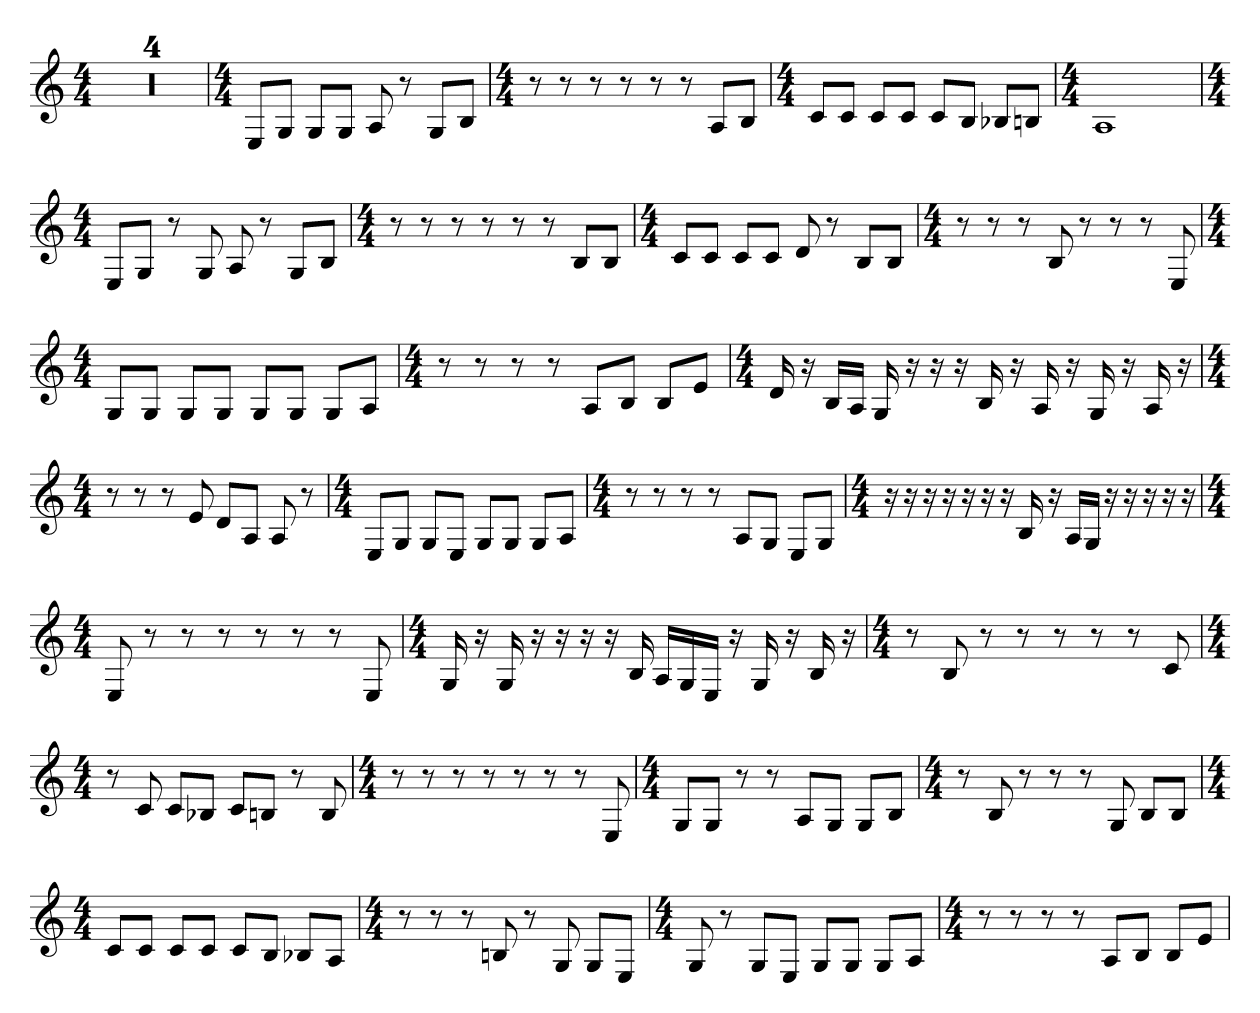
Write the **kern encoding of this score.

**kern
*part1
*staff1
*M4/4
=
1r
=
*M4/4
1r
=
*M4/4
1r
=
*M4/4
1r
=
*M4/4
8EL
8GJ
8GL
8GJ
8A
8r
8GL
8BJ
=
*M4/4
8r
8r
8r
8r
8r
8r
8AL
8BJ
=
*M4/4
8cL
8cJ
8cL
8cJ
8cL
8BJ
8B-XL
8BnJ
=
*M4/4
1A
=
*M4/4
8EL
8GJ
8r
8G
8A
8r
8GL
8BJ
=
*M4/4
8r
8r
8r
8r
8r
8r
8BL
8BJ
=
*M4/4
8cL
8cJ
8cL
8cJ
8d
8r
8BL
8BJ
=
*M4/4
8r
8r
8r
8B
8r
8r
8r
8E
=
*M4/4
8GL
8GJ
8GL
8GJ
8GL
8GJ
8GL
8AJ
=
*M4/4
8r
8r
8r
8r
8AL
8BJ
8BL
8eJ
=
*M4/4
16d
16r
16BLL
16AJJ
16G
16r
16r
16r
16B
16r
16A
16r
16G
16r
16A
16r
=
*M4/4
8r
8r
8r
8e
8dL
8AJ
8A
8r
=
*M4/4
8EL
8GJ
8GL
8EJ
8GL
8GJ
8GL
8AJ
=
*M4/4
8r
8r
8r
8r
8AL
8GJ
8EL
8GJ
=
*M4/4
16r
16r
16r
16r
16r
16r
16r
16B
16r
16ALL
16GJJ
16r
16r
16r
16r
16r
=
*M4/4
8E
8r
8r
8r
8r
8r
8r
8E
=
*M4/4
16G
16r
16G
16r
16r
16r
16r
16B
16ALL
16G
16EJJ
16r
16G
16r
16B
16r
=
*M4/4
8r
8B
8r
8r
8r
8r
8r
8c
=
*M4/4
8r
8c
8cL
8B-XJ
8cL
8BnJ
8r
8B
=
*M4/4
8r
8r
8r
8r
8r
8r
8r
8E
=
*M4/4
8GL
8GJ
8r
8r
8AL
8GJ
8GL
8BJ
=
*M4/4
8r
8B
8r
8r
8r
8G
8BL
8BJ
=
*M4/4
8cL
8cJ
8cL
8cJ
8cL
8BJ
8B-XL
8AJ
=
*M4/4
8r
8r
8r
8Bn
8r
8G
8GL
8EJ
=
*M4/4
8G
8r
8GL
8EJ
8GL
8GJ
8GL
8AJ
=
*M4/4
8r
8r
8r
8r
8AL
8BJ
8BL
8eJ
=
*-
